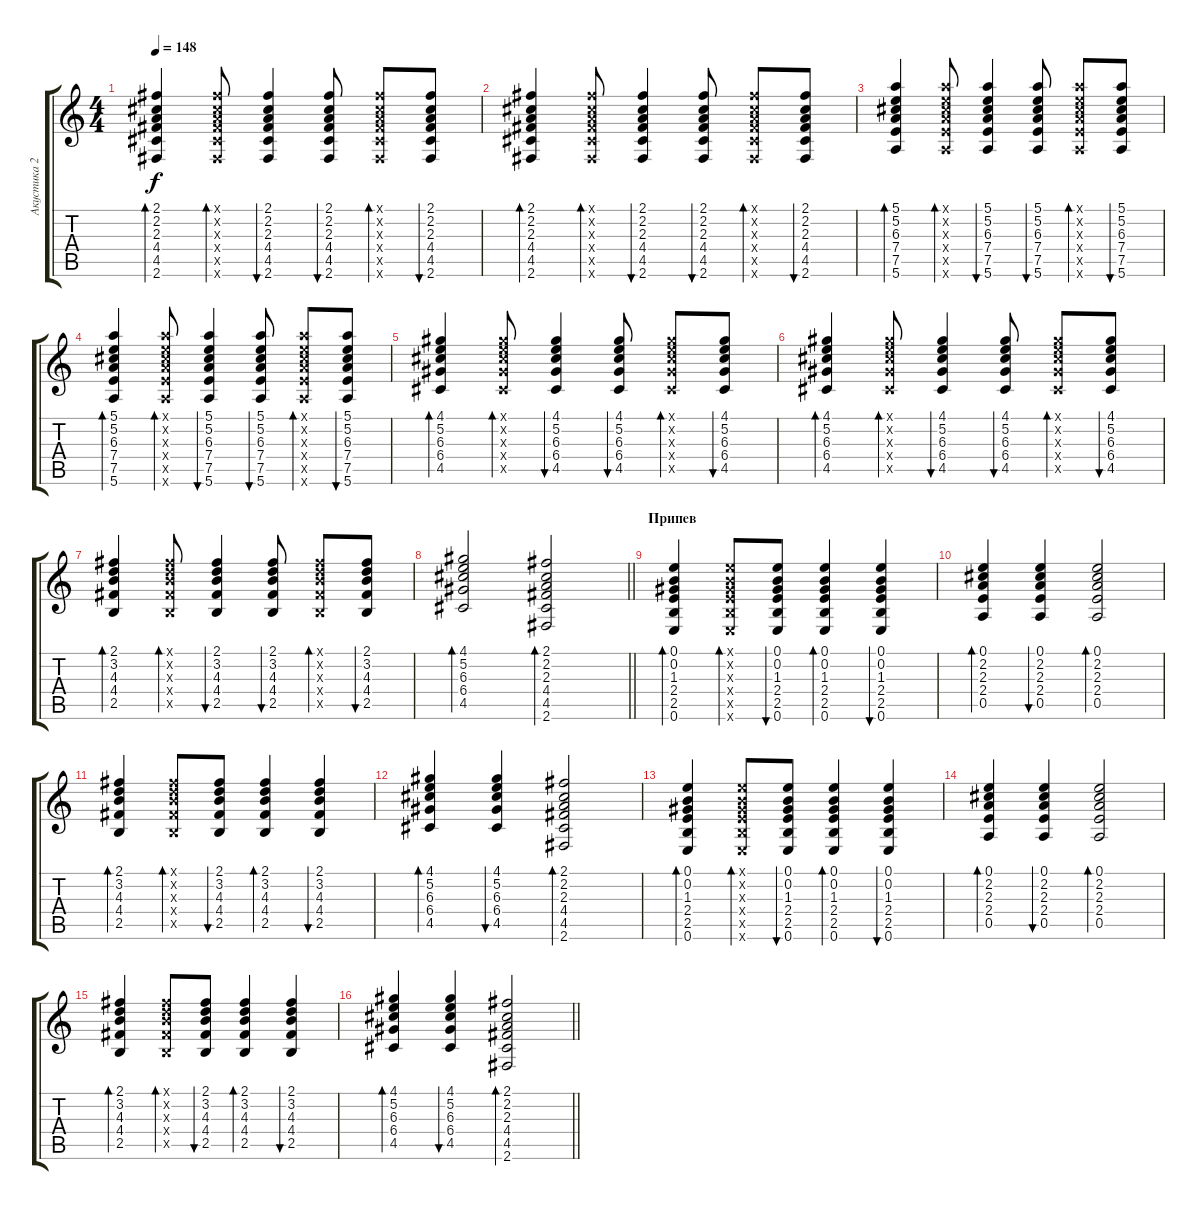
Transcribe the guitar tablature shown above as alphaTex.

\track ("Акустика 2" "Акустика 2") {instrument acousticguitarsteel}
\staff {score tabs}
\tuning (E4 B3 G3 D3 A2 E2) {hide}
\ts (4 4)
\tempo 148
\clef g2
\ks c
(2.1 2.2 2.3 4.4 4.5 2.6).4{bd 30 dy f} (2.1{x} 2.2{x} 2.3{x} 4.4{x} 4.5{x} 2.6{x}).8{bd 30} (2.1 2.2 2.3 4.4 4.5 2.6).4{bu 30} (2.1 2.2 2.3 4.4 4.5 2.6).8{bu 30} (2.1{x} 2.2{x} 2.3{x} 4.4{x} 4.5{x} 2.6{x}).8{bd 30} (2.1 2.2 2.3 4.4 4.5 2.6).8{bu 30} |
(2.1 2.2 2.3 4.4 4.5 2.6).4{bd 30} (2.1{x} 2.2{x} 2.3{x} 4.4{x} 4.5{x} 2.6{x}).8{bd 30} (2.1 2.2 2.3 4.4 4.5 2.6).4{bu 30} (2.1 2.2 2.3 4.4 4.5 2.6).8{bu 30} (2.1{x} 2.2{x} 2.3{x} 4.4{x} 4.5{x} 2.6{x}).8{bd 30} (2.1 2.2 2.3 4.4 4.5 2.6).8{bu 30} |
(5.1 5.2 6.3 7.4 7.5 5.6).4{bd 30} (5.1{x} 5.2{x} 6.3{x} 7.4{x} 7.5{x} 5.6{x}).8{bd 30} (5.1 5.2 6.3 7.4 7.5 5.6).4{bu 30} (5.1 5.2 6.3 7.4 7.5 5.6).8{bu 30} (5.1{x} 5.2{x} 6.3{x} 7.4{x} 7.5{x} 5.6{x}).8{bd 30} (5.1 5.2 6.3 7.4 7.5 5.6).8{bu 30} |
(5.1 5.2 6.3 7.4 7.5 5.6).4{bd 30} (5.1{x} 5.2{x} 6.3{x} 7.4{x} 7.5{x} 5.6{x}).8{bd 30} (5.1 5.2 6.3 7.4 7.5 5.6).4{bu 30} (5.1 5.2 6.3 7.4 7.5 5.6).8{bu 30} (5.1{x} 5.2{x} 6.3{x} 7.4{x} 7.5{x} 5.6{x}).8{bd 30} (5.1 5.2 6.3 7.4 7.5 5.6).8{bu 30} |
(4.1 5.2 6.3 6.4 4.5).4{bd 30} (4.1{x} 5.2{x} 6.3{x} 6.4{x} 4.5{x}).8{bd 30} (4.1 5.2 6.3 6.4 4.5).4{bu 30} (4.1 5.2 6.3 6.4 4.5).8{bu 30} (4.1{x} 5.2{x} 6.3{x} 6.4{x} 4.5{x}).8{bd 30} (4.1 5.2 6.3 6.4 4.5).8{bu 30} |
(4.1 5.2 6.3 6.4 4.5).4{bd 30} (4.1{x} 5.2{x} 6.3{x} 6.4{x} 4.5{x}).8{bd 30} (4.1 5.2 6.3 6.4 4.5).4{bu 30} (4.1 5.2 6.3 6.4 4.5).8{bu 30} (4.1{x} 5.2{x} 6.3{x} 6.4{x} 4.5{x}).8{bd 30} (4.1 5.2 6.3 6.4 4.5).8{bu 30} |
(2.1 3.2 4.3 4.4 2.5).4{bd 30} (2.1{x} 3.2{x} 4.3{x} 4.4{x} 2.5{x}).8{bd 30} (2.1 3.2 4.3 4.4 2.5).4{bu 30} (2.1 3.2 4.3 4.4 2.5).8{bu 30} (2.1{x} 3.2{x} 4.3{x} 4.4{x} 2.5{x}).8{bd 30} (2.1 3.2 4.3 4.4 2.5).8{bu 30} |
\barLineRight lightlight
(4.1 5.2 6.3 6.4 4.5).2{bd 30} (2.1 2.2 2.3 4.4 4.5 2.6).2{bd 30} |
\section ("" "Припев")
(0.1 0.2 1.3 2.4 2.5 0.6).4{bd 30} (0.1{x} 0.2{x} 1.3{x} 2.4{x} 2.5{x} 0.6{x}).8{bd 30} (0.1 0.2 1.3 2.4 2.5 0.6).8{bu 30} (0.1 0.2 1.3 2.4 2.5 0.6).4{bd 30} (0.1 0.2 1.3 2.4 2.5 0.6).4{bu 30} |
(0.1 2.2 2.3 2.4 0.5).4{bd 30} (0.1 2.2 2.3 2.4 0.5).4{bu 30} (0.1 2.2 2.3 2.4 0.5).2{bd 30} |
(2.1 3.2 4.3 4.4 2.5).4{bd 30} (2.1{x} 3.2{x} 4.3{x} 4.4{x} 2.5{x}).8{bd 30} (2.1 3.2 4.3 4.4 2.5).8{bu 30} (2.1 3.2 4.3 4.4 2.5).4{bd 30} (2.1 3.2 4.3 4.4 2.5).4{bu 30} |
(4.1 5.2 6.3 6.4 4.5).4{bd 30} (4.1 5.2 6.3 6.4 4.5).4{bu 30} (2.1 2.2 2.3 4.4 4.5 2.6).2{bd 30} |
(0.1 0.2 1.3 2.4 2.5 0.6).4{bd 30} (0.1{x} 0.2{x} 1.3{x} 2.4{x} 2.5{x} 0.6{x}).8{bd 30} (0.1 0.2 1.3 2.4 2.5 0.6).8{bu 30} (0.1 0.2 1.3 2.4 2.5 0.6).4{bd 30} (0.1 0.2 1.3 2.4 2.5 0.6).4{bu 30} |
(0.1 2.2 2.3 2.4 0.5).4{bd 30} (0.1 2.2 2.3 2.4 0.5).4{bu 30} (0.1 2.2 2.3 2.4 0.5).2{bd 30} |
(2.1 3.2 4.3 4.4 2.5).4{bd 30} (2.1{x} 3.2{x} 4.3{x} 4.4{x} 2.5{x}).8{bd 30} (2.1 3.2 4.3 4.4 2.5).8{bu 30} (2.1 3.2 4.3 4.4 2.5).4{bd 30} (2.1 3.2 4.3 4.4 2.5).4{bu 30} |
\barLineRight lightlight
(4.1 5.2 6.3 6.4 4.5).4{bd 30} (4.1 5.2 6.3 6.4 4.5).4{bu 30} (2.1 2.2 2.3 4.4 4.5 2.6).2{bd 30}
